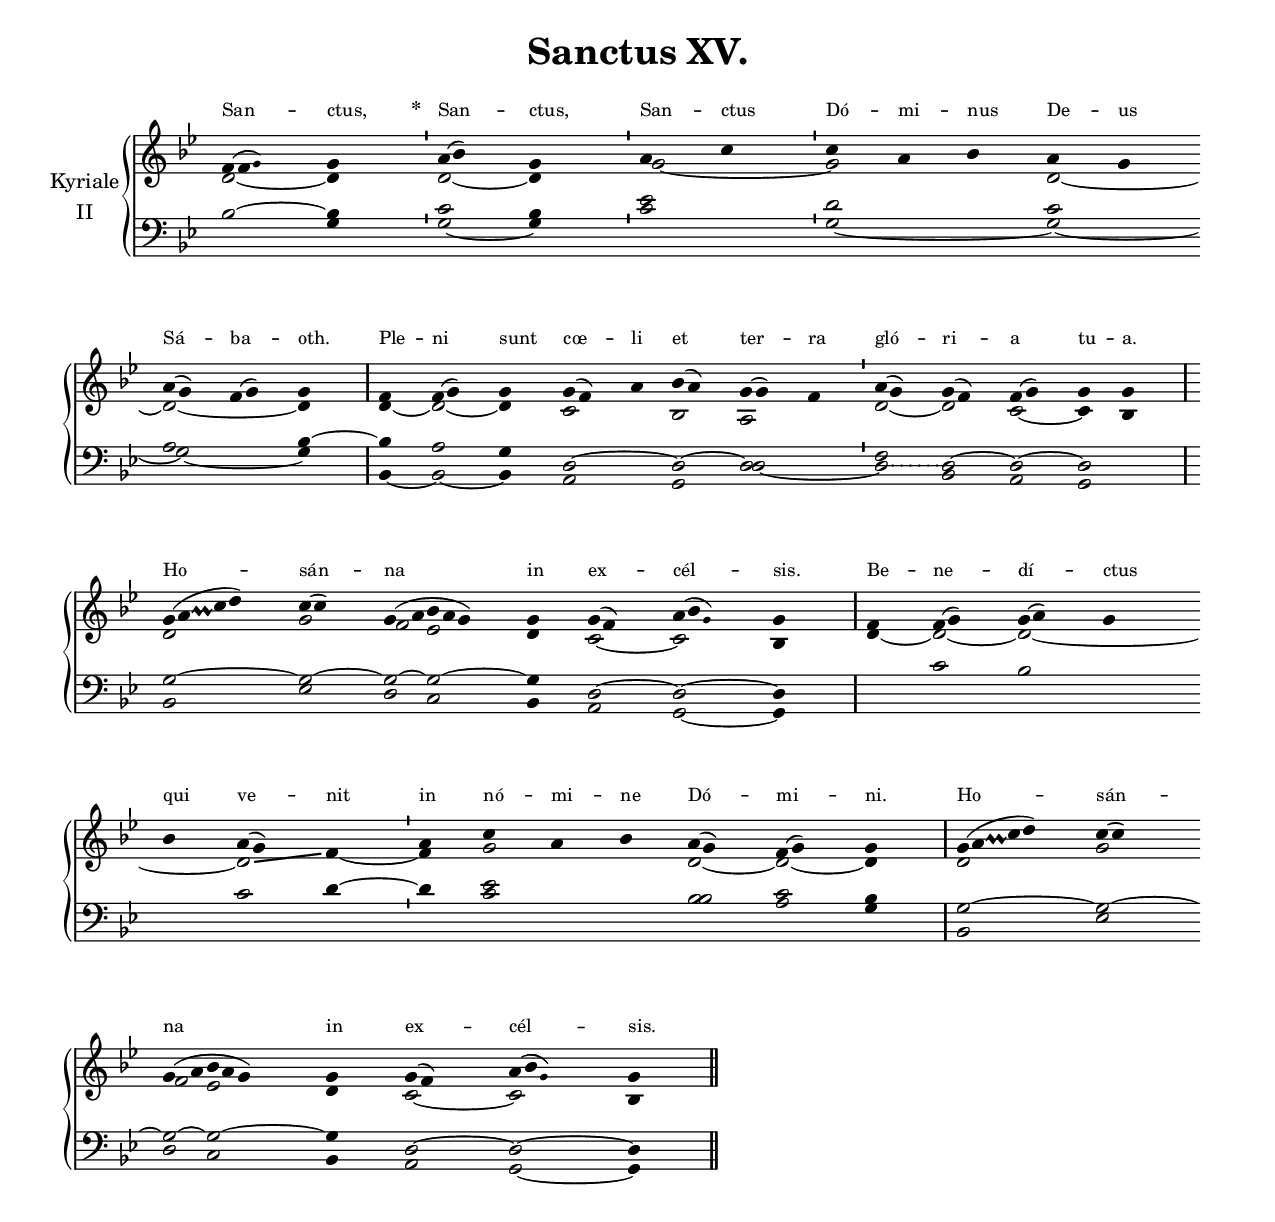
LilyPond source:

\version "2.18"
\include "gregorian.ly"
\include "noh2.ily"

%Page reference: page v.87
%(volume.page)

global = {
 \key g \minor
 \cadenzaOn 
 \override Glissando #'thickness = #2.0
}

\header {
  title = \markup \center-column {"Sanctus XV." \vspace #1 }
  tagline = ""
  composer = ""
}

\paper {
 #(include-special-characters)
  oddHeaderMarkup = \markup \fill-line {
    \line {}
    \center-column {
      \on-the-fly #first-page     " "
      \on-the-fly #not-first-page ""
    }
    \line { \on-the-fly #print-page-number-check-first \fromproperty #'page:page-number-string }
  }
  evenHeaderMarkup = \markup \fill-line {
    \line { \on-the-fly #print-page-number-check-first \fromproperty #'page:page-number-string }
    \center-column { "" }
    \line {}
  }
}

chantText = \lyricmode {
San -- ctus, 
\set stanza = " * " San -- ctus, San -- ctus Dó -- mi -- nus De -- us Sá -- ba -- oth. 
Ple -- ni sunt cœ -- li et ter -- ra gló -- ri -- a tu -- a. 
Ho -- sán -- na in ex -- cél -- sis. 
Be -- ne -- dí -- ctus qui ve -- nit in nó -- mi -- ne Dó -- mi -- ni. 
Ho -- sán -- na in ex -- cél -- sis. }

chantMusic = {
\tieDown   f'4 ( f'4 \once \tweak #'font-size #-4 g' ) g'4 \divisioMinima
 a'4 ( bes'4) g'4 \divisioMinima
 a'4 c''4 \divisioMinima
 c''4 a'4 bes'4 a'4 g'4 \forceBreak
 a'4 ( g'4) f'4 ( g'4) g'4 \divisioMaxima
 f'4 f'4 ( g'4) g'4 g'4 ( f'4) a'4 bes'4 ( a'4) g'4 ( g'4) f'4 \divisioMinima
 a'4 ( g'4) g'4 ( f'4) f'4 ( g'4) g'4 g'4 \divisioMaxima
 \forceBreak
 g'4 ( a'4 \quil bes' c''4 d''4) c''4 ( c''4) g'4 ( a'4 bes'4 a'4 g'4) g'4 g'4 ( f'4) a'4 ( bes'4 \once \tweak #'font-size #-4 g' ) g'4 \divisioMaxima
 f'4 f'4 ( g'4) g'4 ( a'4) g'4 \forceBreak
 bes'4 a'4 ( g'4) f'4 \divisioMinima
 a'4 c''4 a'4 bes'4 a'4 ( g'4) f'4 ( g'4) g'4 \divisioMaxima
 g'4 ( a'4 \quil bes' c''4 d''4) c''4 ( c''4) \forceBreak
 g'4 ( a'4 bes'4 a'4 g'4) g'4 g'4 ( f'4) a'4 ( bes'4 \once \tweak #'font-size #-4 g' ) g'4 \finalis

}

altoMusic = {
d'2*3/2 ~ d'4 \divisioMinima
d'2 ~ d'4 \divisioMinima
g'2 ~ \divisioMinima
g'2*3/2 d'2 ~ d'2*4/2 ~ d'4 \divisioMaxima
d'4 ~ d'2 ~ d'4 c'2*3/2 bes2 a2*3/2 \divisioMinima
d'2 ~ d'2 c'2 ~ c'4 bes4 \divisioMaxima
d'2*5/2 g'2 f'2 ees'2*3/2 d'4 c'2 ~ c'2*3/2 bes4 \divisioMaxima
d'4 ~ d'2 ~ d'2*4/2 ~ d'2 -\tweak Glissando.Y-offset #-0.8 \glissando f'4 ~ \divisioMinima
f'4 g'2*3/2 d'2 ~ d'2 ~ d'4 \divisioMaxima
d'2*5/2 g'2 f'2 ees'2*3/2 d'4 c'2 ~ c'2*3/2 bes4 \finalis
}

tenorMusic = {
bes2*3/2 ~ bes4 \divisioMinima
c'2 bes4 \divisioMinima
ees'2 \divisioMinima
d'2*3/2 c'2 a2*4/2 bes4 ~ \divisioMaxima
bes4 a2 g4 d2*3/2 ~ d2 ~ d2*3/2 \divisioMinima
f2 d2 ~ d2 ~ d2 \divisioMaxima
g2*5/2 ~ g2 ~ g2 ~ g2*3/2 ~ g4 d2 ~ d2*3/2 ~ d4 \divisioMaxima
r4 c'2 bes2*4/2 c'2 d'4 ~ \divisioMinima
d'4 ees'2*3/2 bes2 c'2 bes4 \divisioMaxima
g2*5/2 ~ g2 ~ g2 ~ g2*3/2 ~ g4 d2 ~ d2*3/2 ~ d4 \finalis
}

bassMusic = {
r2*3/2 g4 \divisioMinima
g2 ~ g4 \divisioMinima
c'2 \divisioMinima
g2*3/2 ~ g2 ~ g2*4/2 ~ g4 \divisioMaxima
bes,4 ~ bes,2 ~ bes,4 a,2*3/2 g,2 \shiftRight d2*3/2 ~ \divisioMinima
d2 bes,2 a,2 g,2 \divisioMaxima
bes,2*5/2 ees2 d2 c2*3/2 bes,4 a,2 g,2*3/2 ~ g,4 \divisioMaxima
r2*10/2 \divisioMinima
r4 c'2*3/2 \shiftRight bes2 a2 g4 \divisioMaxima
bes,2*5/2 ees2 d2 c2*3/2 bes,4 a,2 g,2*3/2 ~ g,4 \finalis
}

voiceLines = {
\voiceLineStyle


s2*31/2
\allowVoiceLineBreak
\voiceLine "down" "down" d2*2/2 d2*0


}

\score{
  <<
    \new Lyrics
    \new GrandStaff <<
      \set GrandStaff.autoBeaming = ##f
      \set GrandStaff.instrumentName = \markup \center-column {
        "Kyriale"
        "II"
      }
      \new Staff = up <<
        \new Voice = "chant" {
          \voiceOne \global \chantMusic
        }
        \new Voice {
          \voiceTwo \global \altoMusic
        }
      >>

      \new Staff = down <<
        \clef bass
        \new Voice {
          \voiceOne \global \tenorMusic
        }
        \new Voice {
          \voiceTwo \global \bassMusic
        }
	\new Voice {
        \voiceThree \global \voiceLines
        }
      >>
    >>
    \context Lyrics {
      \lyricsto chant {
      \chantText
    }
    }
  >>
  \layout{
  }
  
}
